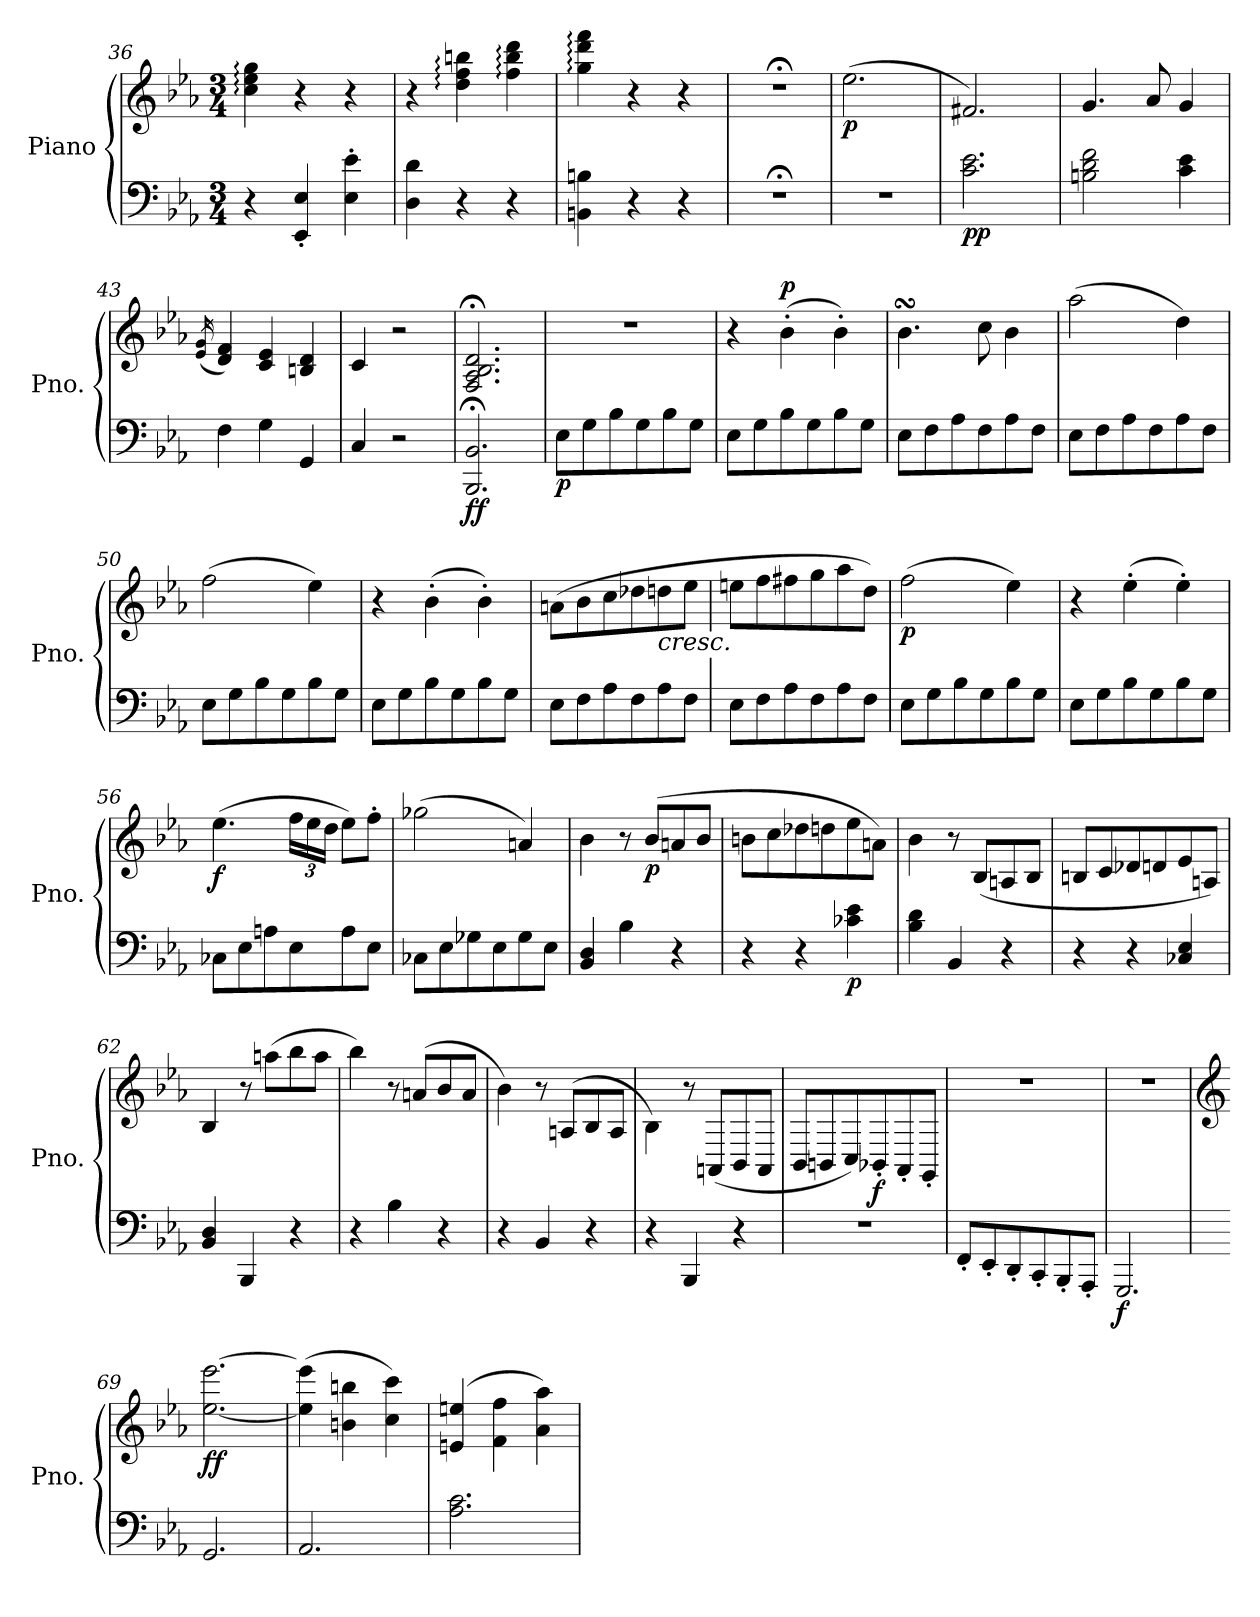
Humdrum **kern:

**kern	**kern	**dynam
*part1	*part1	*part1
*staff2	*staff1	*staff1/2
*I"Piano	*	*
*I'Pno.	*	*
*clefF4	*clefG2	*
*k[b-e-a-]	*k[b-e-a-]	*
*M3/4	*M3/4	*
=36	=36	=36
4r	4cc\: 4ee-\: 4gg\:	.
4EE-/' 4E-/'	4r	.
4E-\' 4e-\'	4r	.
=37	=37	=37
4D\ 4d\	4r	.
4r	4dd\: 4ff\: 4bbn\:	.
4r	4ff\: 4bb\: 4ddd\:	.
=38	=38	=38
4BBn\ 4Bn\	4gg\: 4ddd\: 4fff\:	.
4r	4r	.
4r	4r	.
=39	=39	=39
2.r;<	2.r;<	.
=40	=40	=40
!	!	!LO:DY:b
2.r	(>2.ee-\	p
=41	=41	=41
!	!	!LO:DY:b=2
!	!	!LO:DY:n=1:b=2
2.c\ 2.e-\	2.f#X/)	p p
=42	=42	=42
2Bn\ 2d\ 2f\	4.g/	.
.	8a-/	.
4c\ 4e-\	4g/	.
=43	=43	=43
.	(<16qe-/ 16qg/	.
4F\	4d/ 4f/)	.
4G\	4c/ 4e-/	.
4GG/	4Bn/ 4d/	.
=44	=44	=44
4C/	4c/	.
2r	2r	.
=45	=45	=45
!	!	!LO:DY:b=2
!	!	!LO:DY:n=1:b
2.BBB-/;< 2.BB-/;<	2.F/;< 2.A-/;< 2.B-/;< 2.d/;<	f f
=46	=46	=46
!	!	!LO:DY:b=2
8E-\L	2.r	p
8G\	.	.
8B-\	.	.
8G\	.	.
8B-\	.	.
8G\J	.	.
=47	=47	=47
8E-\L	4r	.
8G\	.	.
!	!	!LO:DY:a
8B-\	(>4b-'\	p
8G\	.	.
8B-\	4b-'\)	.
8G\J	.	.
=48	=48	=48
8E-\L	4.b-sSSS\	.
8F\	.	.
8A-\	.	.
8F\	8cc\	.
8A-\	4b-\	.
8F\J	.	.
=49	=49	=49
8E-\L	(>2aa-\	.
8F\	.	.
8A-\	.	.
8F\	.	.
8A-\	4dd\)	.
8F\J	.	.
=50	=50	=50
8E-\L	(>2ff\	.
8G\	.	.
8B-\	.	.
8G\	.	.
8B-\	4ee-\)	.
8G\J	.	.
=51	=51	=51
8E-\L	4r	.
8G\	.	.
8B-\	(>4b-'\	.
8G\	.	.
8B-\	4b-'\)	.
8G\J	.	.
=52	=52	=52
8E-\L	(>8an\L	.
8F\	8b-\	.
8A-\	8cc\	.
8F\	8dd-X\	.
!	!LO:TX:b:i:t=cresc.	!
8A-\	8ddn\	.
8F\J	8ee-\J	.
=53	=53	=53
8E-\L	8een\L	.
8F\	8ff\	.
8A-\	8ff#X\	.
8F\	8gg\	.
8A-\	8aa-\	.
8F\J	8dd\J)	.
=54	=54	=54
!	!	!LO:DY:b
8E-\L	(>2ff\	p
8G\	.	.
8B-\	.	.
8G\	.	.
8B-\	4ee-\)	.
8G\J	.	.
=55	=55	=55
8E-\L	4r	.
8G\	.	.
8B-\	(>4ee-'\	.
8G\	.	.
8B-\	4ee-'\)	.
8G\J	.	.
=56	=56	=56
!	!	!LO:DY:b
8C-X\L	(>4.ee-\	f
8E-\	.	.
8An\	.	.
*	*Xbrackettup	*
8E-\	24ff\LL	.
.	24ee-\	.
.	24dd\JJ	.
8A\	8ee-\L)	.
8E-\J	8ff'\J	.
=57	=57	=57
8C-X\L	(>2gg-X\	.
8E-\	.	.
8G-X\	.	.
8E-\	.	.
8G-\	4an/)	.
8E-\J	.	.
=58	=58	=58
4BB-/ 4D/	4b-\	.
4B-\	8r	.
!	!	!LO:DY:b
.	(>8b-/L	p
4r	8an/	.
.	8b-/J	.
=59	=59	=59
4r	8bn\L	.
.	8cc\	.
4r	8dd-X\	.
.	8ddn\	.
!	!	!LO:DY:b=2
4c-X\ 4e-\	8ee-\	p
.	8an\J)	.
=60	=60	=60
4B-\ 4d\	4b-\	.
4BB-/	8r	.
.	(>8B-/L	.
4r	8An/	.
.	8B-/J	.
=61	=61	=61
4r	8Bn/L	.
.	8c/	.
4r	8d-X/	.
.	8dn/	.
4C-X/ 4E-/	8e-/	.
.	8An/J)	.
=62	=62	=62
4BB-/ 4D/	4B-/	.
4BBB-/	8r	.
.	(>8aan\L	.
4r	8bb-\	.
.	8aa\J	.
=63	=63	=63
4r	4bb-\)	.
4B-\	8r	.
.	(<8an/L	.
4r	8b-/	.
.	8a/J	.
=64	=64	=64
4r	4b-\)	.
4BB-/	8r	.
.	(<8An/L	.
4r	8B-/	.
.	8A/J	.
=65	=65	=65
4r	4B-\)	.
4BBB-/	8r	.
.	(<8AAn/L	.
4r	8BB-/	.
.	8AA/J	.
=66	=66	=66
2.r	8BB-/L	.
.	8BBn/	.
.	8C/)	.
!	!	!LO:DY:b
.	8BB-X'/	f
.	8AA-'/	.
.	8GG'/J	.
=67	=67	=67
8FF'/L	2.r	.
8EE-'/	.	.
8DD'/	.	.
8CC'/	.	.
8BBB-'/	.	.
8AAA-'/J	.	.
=68	=68	=68
!	!	!LO:DY:b=2
2.GGG/	2.r	f
=69	=69	=69
*	*clefG2	*
!	!	!LO:DY:b
!	!	!LO:DY:n=1:b
2.GG/	[2.ee-\ [2.eee-\	f f
=70	=70	=70
2.AA-/	(>4ee-\] 4eee-\]	.
.	4bn\ 4bbn\	.
.	4cc\ 4ccc\)	.
=71	=71	=71
2.A-\ 2.c\	(>4en/ 4een/	.
.	4f\ 4ff\	.
.	4a-\ 4aa-\)	.
=	=	=
*-	*-	*-
